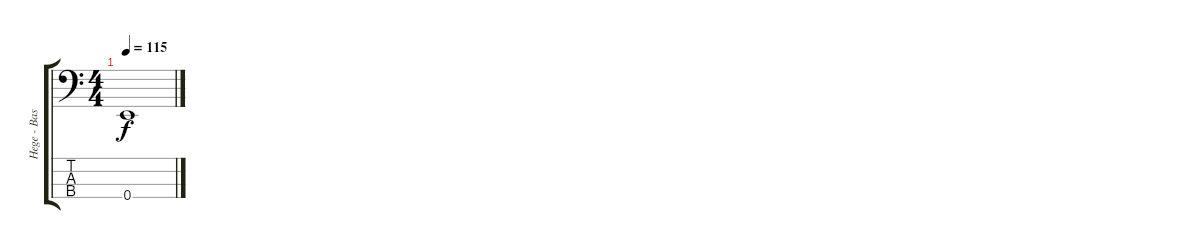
\track ("Hege - Bass" "Hege - Bas") {instrument electricbassfinger}
\staff {score tabs}
\tuning (G2 D2 A1 E1) {hide}
\ts (4 4)
\tempo 115
\clef f4
\ks c
0.4{t}.1{dy f}
